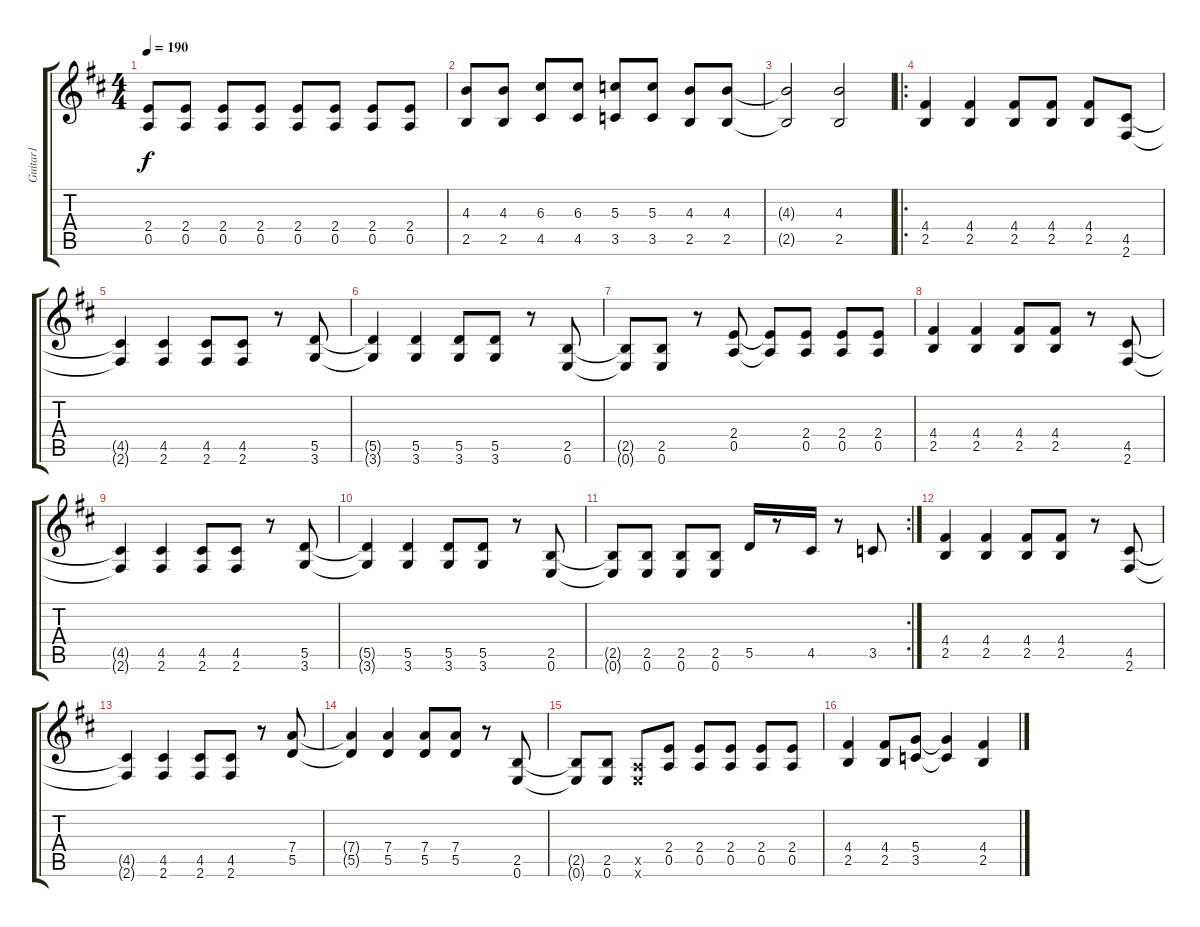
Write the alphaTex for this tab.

\track ("Guitar1" "Guitar1") {instrument overdrivenguitar}
\staff {score tabs}
\tuning (E4 B3 G3 D3 A2 E2) {hide}
\ts (4 4)
\tempo 190
\clef g2
\ks d
(2.4 0.5).8{dy f} (2.4 0.5).8 (2.4 0.5).8 (2.4 0.5).8 (2.4 0.5).8 (2.4 0.5).8 (2.4 0.5).8 (2.4 0.5).8 |
(4.3 2.5).8 (4.3 2.5).8 (6.3 4.5).8 (6.3 4.5).8 (5.3 3.5).8 (5.3 3.5).8 (4.3 2.5).8 (4.3 2.5).8 |
(4.3{t} 2.5{t}).2 (4.3 2.5).2 |
\ro
(4.4 2.5).4 (4.4 2.5).4 (4.4 2.5).8 (4.4 2.5).8 (4.4 2.5).8 (4.5 2.6).8 |
(4.5{t} 2.6{t}).4 (4.5 2.6).4 (4.5 2.6).8 (4.5 2.6).8 r.8 (5.5 3.6).8 |
(5.5{t} 3.6{t}).4 (5.5 3.6).4 (5.5 3.6).8 (5.5 3.6).8 r.8 (2.5 0.6).8 |
(2.5{t} 0.6{t}).8 (2.5 0.6).8 r.8 (2.4 0.5).8 (2.4{t} 0.5{t}).8 (2.4 0.5).8 (2.4 0.5).8 (2.4 0.5).8 |
(4.4 2.5).4 (4.4 2.5).4 (4.4 2.5).8 (4.4 2.5).8 r.8 (4.5 2.6).8 |
(4.5{t} 2.6{t}).4 (4.5 2.6).4 (4.5 2.6).8 (4.5 2.6).8 r.8 (5.5 3.6).8 |
(5.5{t} 3.6{t}).4 (5.5 3.6).4 (5.5 3.6).8 (5.5 3.6).8 r.8 (2.5 0.6).8 |
\rc 2
(2.5{t} 0.6{t}).8 (2.5 0.6).8 (2.5 0.6).8 (2.5 0.6).8 5.5.16 r.8 4.5.16 r.8 3.5.8 |
(4.4 2.5).4 (4.4 2.5).4 (4.4 2.5).8 (4.4 2.5).8 r.8 (4.5 2.6).8 |
(4.5{t} 2.6{t}).4 (4.5 2.6).4 (4.5 2.6).8 (4.5 2.6).8 r.8 (7.4 5.5).8 |
(7.4{t} 5.5{t}).4 (7.4 5.5).4 (7.4 5.5).8 (7.4 5.5).8 r.8 (2.5 0.6).8 |
(2.5{t} 0.6{t}).8 (2.5 0.6).8 (0.5{x} 0.6{x}).8 (2.4 0.5).8 (2.4 0.5).8 (2.4 0.5).8 (2.4 0.5).8 (2.4 0.5).8 |
(4.4 2.5).4 (4.4 2.5).8 (5.4 3.5).8 (5.4{t} 3.5{t}).4 (4.4 2.5).4
